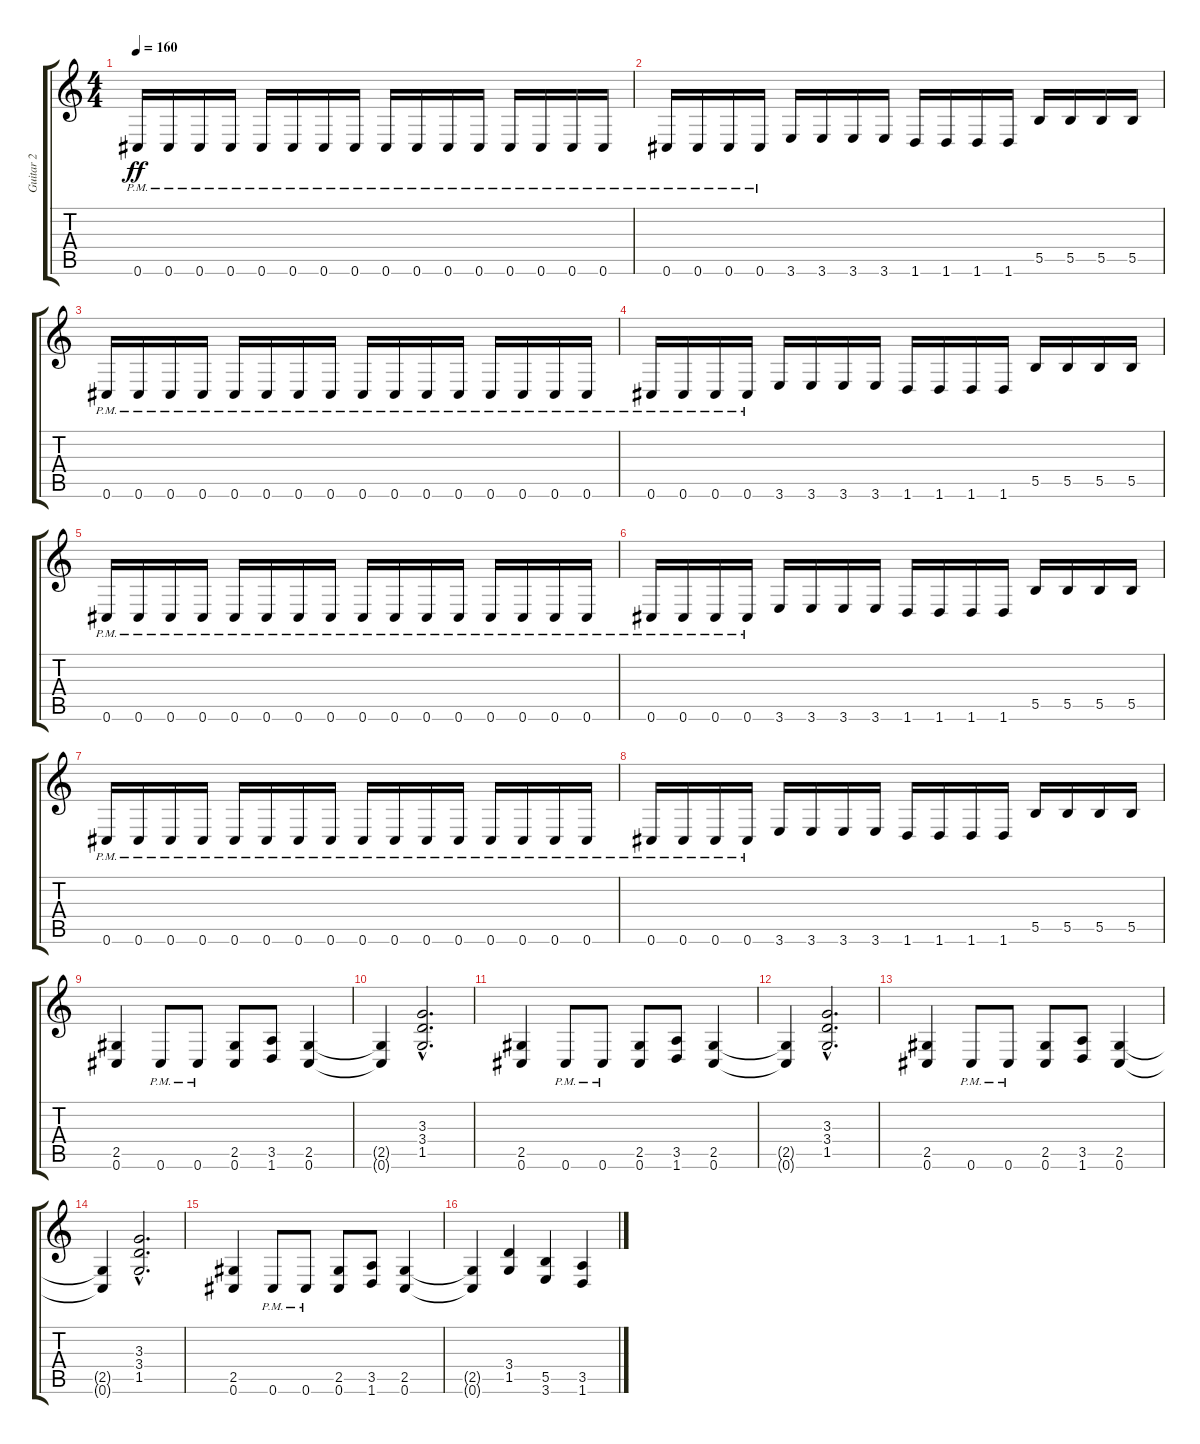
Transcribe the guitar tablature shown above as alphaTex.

\track ("Guitar 2" "Guitar 2") {instrument distortionguitar}
\staff {score tabs}
\tuning (Db4 Ab3 E3 B2 Gb2 Db2) {hide}
\ts (4 4)
\tempo 160
\clef g2
\ks c
0.6{pm}.16{dy ff} 0.6{pm}.16 0.6{pm}.16 0.6{pm}.16 0.6{pm}.16 0.6{pm}.16 0.6{pm}.16 0.6{pm}.16 0.6{pm}.16 0.6{pm}.16 0.6{pm}.16 0.6{pm}.16 0.6{pm}.16 0.6{pm}.16 0.6{pm}.16 0.6{pm}.16 |
0.6{pm}.16 0.6{pm}.16 0.6{pm}.16 0.6{pm}.16 3.6.16 3.6.16 3.6.16 3.6.16 1.6.16 1.6.16 1.6.16 1.6.16 5.5.16 5.5.16 5.5.16 5.5.16 |
0.6{pm}.16 0.6{pm}.16 0.6{pm}.16 0.6{pm}.16 0.6{pm}.16 0.6{pm}.16 0.6{pm}.16 0.6{pm}.16 0.6{pm}.16 0.6{pm}.16 0.6{pm}.16 0.6{pm}.16 0.6{pm}.16 0.6{pm}.16 0.6{pm}.16 0.6{pm}.16 |
0.6{pm}.16 0.6{pm}.16 0.6{pm}.16 0.6{pm}.16 3.6.16 3.6.16 3.6.16 3.6.16 1.6.16 1.6.16 1.6.16 1.6.16 5.5.16 5.5.16 5.5.16 5.5.16 |
0.6{pm}.16 0.6{pm}.16 0.6{pm}.16 0.6{pm}.16 0.6{pm}.16 0.6{pm}.16 0.6{pm}.16 0.6{pm}.16 0.6{pm}.16 0.6{pm}.16 0.6{pm}.16 0.6{pm}.16 0.6{pm}.16 0.6{pm}.16 0.6{pm}.16 0.6{pm}.16 |
0.6{pm}.16 0.6{pm}.16 0.6{pm}.16 0.6{pm}.16 3.6.16 3.6.16 3.6.16 3.6.16 1.6.16 1.6.16 1.6.16 1.6.16 5.5.16 5.5.16 5.5.16 5.5.16 |
0.6{pm}.16 0.6{pm}.16 0.6{pm}.16 0.6{pm}.16 0.6{pm}.16 0.6{pm}.16 0.6{pm}.16 0.6{pm}.16 0.6{pm}.16 0.6{pm}.16 0.6{pm}.16 0.6{pm}.16 0.6{pm}.16 0.6{pm}.16 0.6{pm}.16 0.6{pm}.16 |
0.6{pm}.16 0.6{pm}.16 0.6{pm}.16 0.6{pm}.16 3.6.16 3.6.16 3.6.16 3.6.16 1.6.16 1.6.16 1.6.16 1.6.16 5.5.16 5.5.16 5.5.16 5.5.16 |
(2.5 0.6).4 0.6{pm}.8 0.6{pm}.8 (2.5 0.6).8 (3.5 1.6).8 (2.5 0.6).4 |
(2.5{t} 0.6{t}).4 (3.3{hac} 3.4{hac} 1.5{hac}).2{d} |
(2.5 0.6).4 0.6{pm}.8 0.6{pm}.8 (2.5 0.6).8 (3.5 1.6).8 (2.5 0.6).4 |
(2.5{t} 0.6{t}).4 (3.3{hac} 3.4{hac} 1.5{hac}).2{d} |
(2.5 0.6).4 0.6{pm}.8 0.6{pm}.8 (2.5 0.6).8 (3.5 1.6).8 (2.5 0.6).4 |
(2.5{t} 0.6{t}).4 (3.3{hac} 3.4{hac} 1.5{hac}).2{d} |
(2.5 0.6).4 0.6{pm}.8 0.6{pm}.8 (2.5 0.6).8 (3.5 1.6).8 (2.5 0.6).4 |
(2.5{t} 0.6{t}).4 (3.4 1.5).4 (5.5 3.6).4 (3.5 1.6).4
